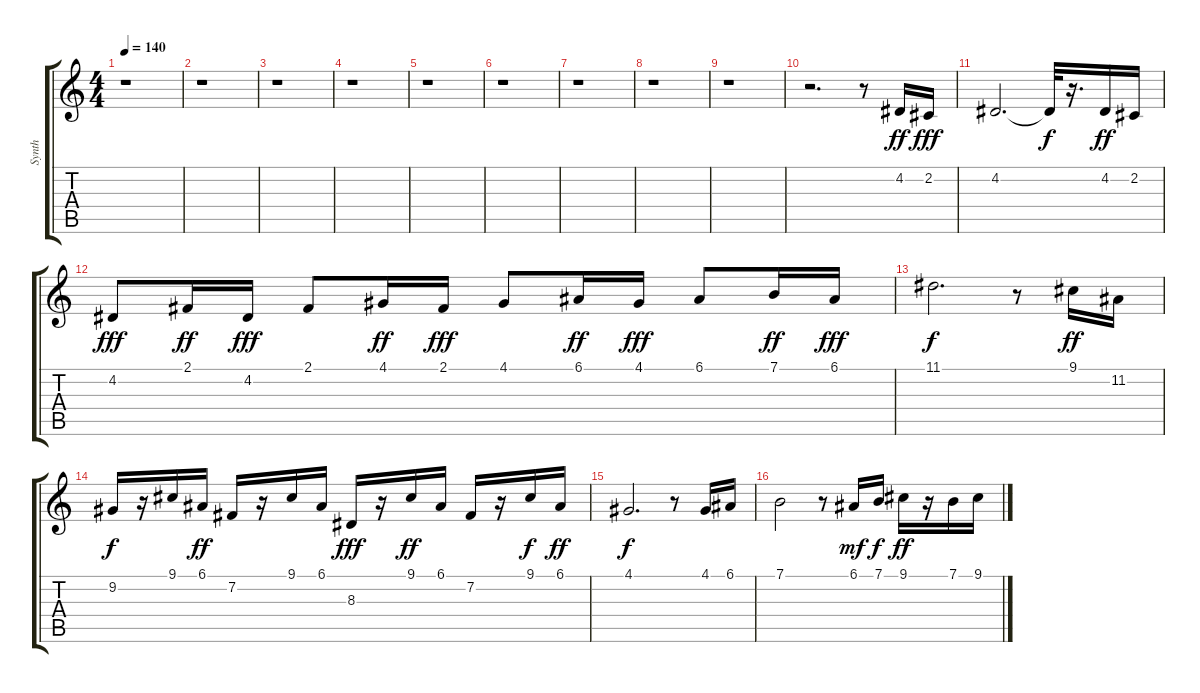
\track ("Synth" "Synth") {instrument frenchhorn}
\staff {score tabs}
\tuning (E4 B3 G3 D3 A2 E2) {hide}
\ts (4 4)
\tempo 140
\clef g2
\ks c
r.1{dy ff} |
r.1 |
r.1 |
r.1 |
r.1 |
r.1 |
r.1 |
r.1 |
r.1 |
r.2{d} r.8 4.2.16 2.2.16{dy fff} |
4.2.2{d} 4.2{t}.32{dy f} r.16{d} 4.2.16{dy ff} 2.2.16 |
4.2.8{dy fff} 2.1.16{dy ff} 4.2.16{dy fff} 2.1.8 4.1.16{dy ff} 2.1.16{dy fff} 4.1.8 6.1.16{dy ff} 4.1.16{dy fff} 6.1.8 7.1.16{dy ff} 6.1.16{dy fff} |
11.1.2{d dy f} r.8 9.1.16{dy ff} 11.2.16 |
9.2.16{dy f} r.16 9.1.16 6.1.16{dy ff} 7.2.16 r.16 9.1.16 6.1.16 8.3.16{dy fff} r.16 9.1.16{dy ff} 6.1.16 7.2.16 r.16 9.1.16{dy f} 6.1.16{dy ff} |
4.1.2{d dy f} r.8 4.1.16 6.1.16 |
7.1.2 r.8 6.1.16{dy mf} 7.1.16{dy f} 9.1.16{dy ff} r.16 7.1.16 9.1.16
